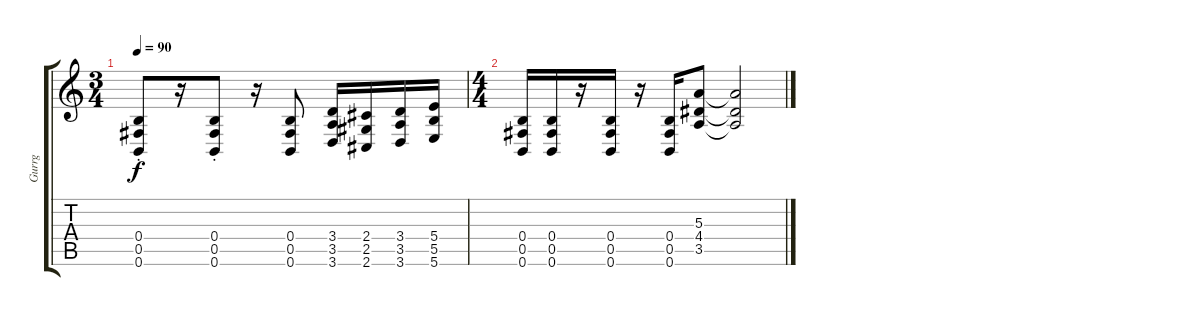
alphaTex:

\track ("Gurrg" "Gurrg") {instrument overdrivenguitar}
\staff {score tabs}
\tuning (Db4 Ab3 E3 B2 Gb2 B1) {hide}
\ts (3 4)
\tempo 90
\clef g2
\ks c
(0.4{st} 0.5{st} 0.6{st}).8{dy f} r.16 (0.4{st} 0.5{st} 0.6{st}).8 r.16 (0.4 0.5 0.6).8 (3.4 3.5 3.6).16 (2.4 2.5 2.6).16 (3.4 3.5 3.6).16 (5.4 5.5 5.6).16 |
\ts (4 4)
(0.4 0.5 0.6).16 (0.4 0.5 0.6).16 r.16 (0.4 0.5 0.6).16 r.16 (0.4 0.5 0.6).16 (5.3 4.4 3.5).8 (5.3{t} 4.4{t} 3.5{t}).2
